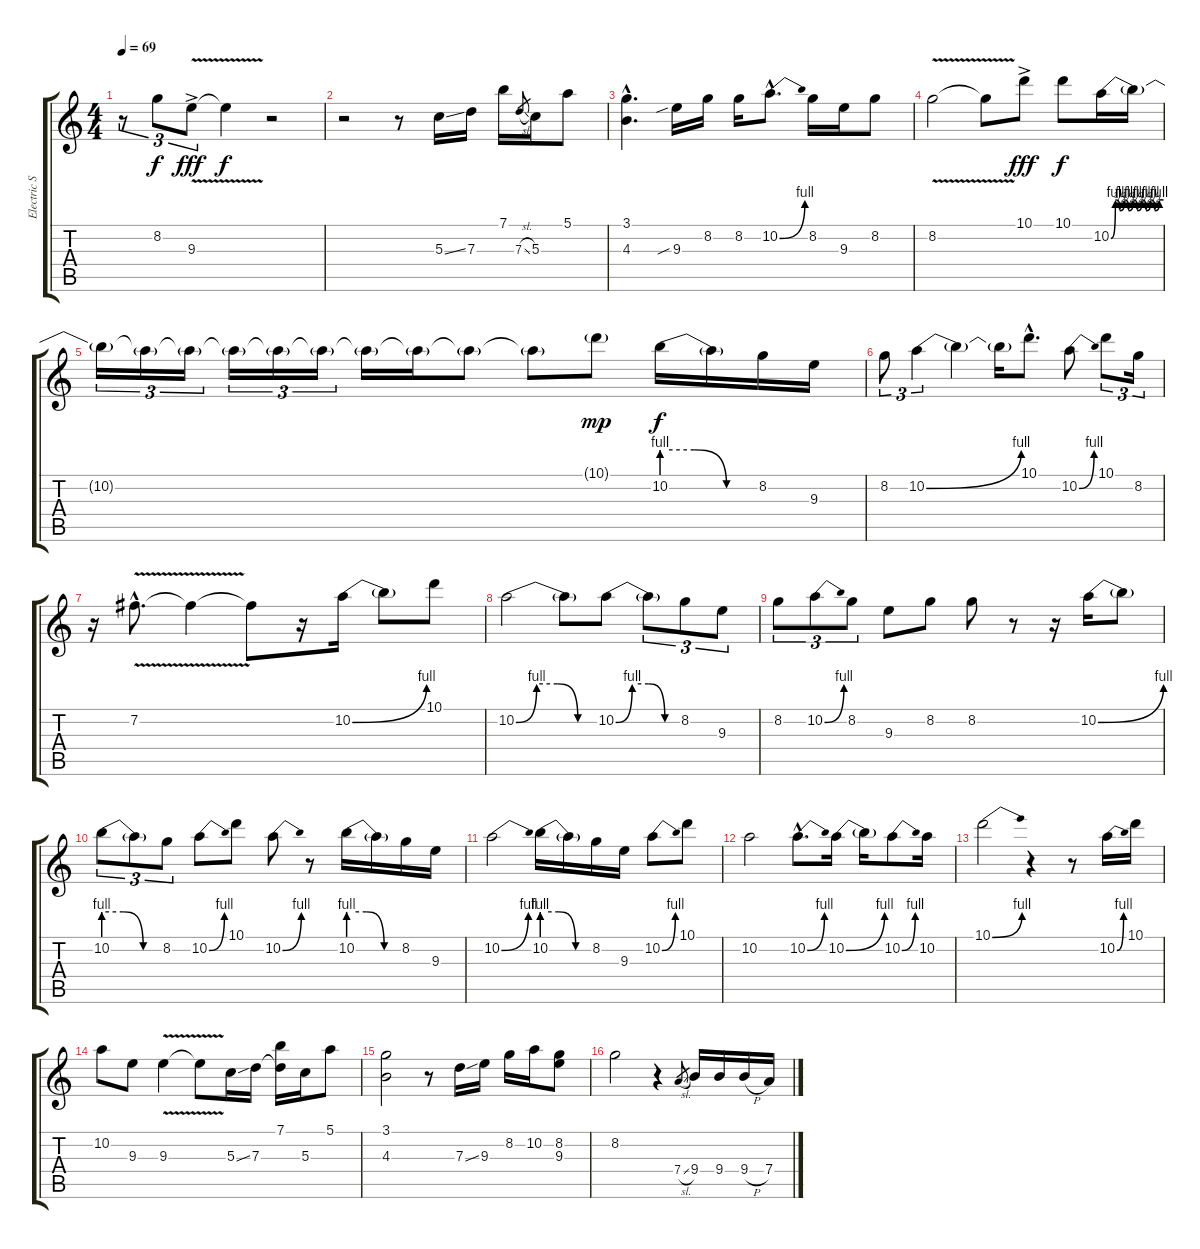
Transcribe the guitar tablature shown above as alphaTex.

\track ("Electric Standard" "Electric S") {instrument electricguitarjazz}
\staff {score tabs}
\tuning (E4 B3 G3 D3 A2 E2) {hide}
\ts (4 4)
\tempo 69
\clef g2
\ks c
r.8{tu (3 2) dy f} 8.2.8{tu (3 2)} 9.3{v ac}.8{tu (3 2) dy fff} 9.3{t}.4{dy f} r.2 |
r.2 r.8 5.3{ss}.16 7.3.16 7.1.16 7.3{sl}.8{gr} 5.3.16 5.1.8 |
(3.1{hac} 4.3{hac}).4{d} 9.3{sib}.16 8.2.16 8.2.16 10.2{be (bend 0 0 60 4) hac}.8{d} 8.2.16 9.3.16 8.2.8 |
8.2{v}.2 8.2{t}.8 10.1{ac}.8{dy fff} 10.1.8{dy f} 10.2{be (custom 0 0 5 4 10 2 15 4 20 2 25 4 30 2 35 4 40 2 45 4 50 2 55 4 60 4)}.16 10.2{t}.16 |
10.2{t}.16{tu (3 2)} 10.2{t}.16{tu (3 2)} 10.2{t}.16{tu (3 2)} 10.2{t}.16{tu (3 2)} 10.2{t}.16{tu (3 2)} 10.2{t}.16{tu (3 2)} 10.2{t}.16 10.2{t}.16 10.2{t}.8 10.2{t}.8 10.1{g}.8{dy mp} 10.2{be (custom 0 4 20 4 40 0 60 0)}.16{dy f} 10.2{t}.16 8.2.16 9.3.16 |
8.2.8{tu (3 2)} 10.2{be (bend 0 0 60 4)}.4{tu (3 2)} 10.2{t}.4 10.2{t}.16 10.1{hac}.8{d} 10.2{be (bend 0 0 60 4)}.8 10.1.8{tu (3 2)} 8.2.16{tu (3 2)} |
r.16 7.2{v hac}.8{d} 7.2{t}.4 7.2{t}.8 r.16 10.2{be (bend 0 0 60 4)}.16 10.2{t}.8 10.1.8 |
10.2{be (custom 0 0 15 4 30 4 45 0 60 0)}.2 10.2{t}.8 10.2{be (custom 0 0 15 4 30 4 45 0 60 0)}.8 10.2{t}.8{tu (3 2)} 8.2.8{tu (3 2)} 9.3.8{tu (3 2)} |
8.2.8{tu (3 2)} 10.2{be (bend 0 0 60 4)}.8{tu (3 2)} 8.2.8{tu (3 2)} 9.3.8 8.2.8 8.2.8 r.8 r.16 10.2{be (bend 0 0 60 4)}.16 10.2{t}.8 |
10.2{be (custom 0 4 20 4 40 0 60 0)}.8{tu (3 2)} 10.2{t}.8{tu (3 2)} 8.2.8{tu (3 2)} 10.2{be (bend 0 0 60 4)}.8 10.1.8 10.2{be (bend 0 0 60 4)}.8 r.8 10.2{be (custom 0 4 20 4 40 0 60 0)}.16 10.2{t}.16 8.2.16 9.3.16 |
10.2{be (bend 0 0 60 4)}.2 10.2{be (custom 0 4 20 4 40 0 60 0)}.16 10.2{t}.16 8.2.16 9.3.16 10.2{be (bend 0 0 60 4)}.8 10.1.8 |
10.2.2 10.2{be (bend 0 0 60 4) hac}.8{d} 10.2{be (bend 0 0 60 4)}.16 10.2{t}.16 10.2{be (bend 0 0 60 4)}.8 10.2.16 |
10.1{be (bend 0 0 60 4)}.2 r.4 r.8 10.2{be (bend 0 0 60 4)}.16 10.1.16 |
10.2.8 9.3.8 9.3{v}.4 9.3{t}.8 5.3{ss}.16 7.3.16 (7.1 7.3{t}).16 5.3.16 5.1.8 |
(3.1 4.3).2 r.8 7.3{ss}.16 9.3.16 8.2.16 10.2.16 (8.2 9.3).8 |
8.2.2 r.4 7.4{sl}.8{gr} 9.4.16 9.4.16 9.4{h}.16 7.4.16
